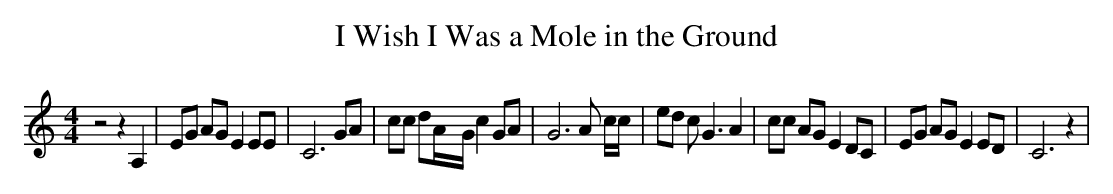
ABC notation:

X:1
T:I Wish I Was a Mole in the Ground
M:4/4
L:1/8
K:C
 z4 z2 A,2| EG AG E2 EE| C6 GA| cc dA/2-G/2 c2 GA| G6 A c/2c/2| ed c G3 A2|\
 cc AG E2 DC| EG AG E2 ED| C6 z2|
